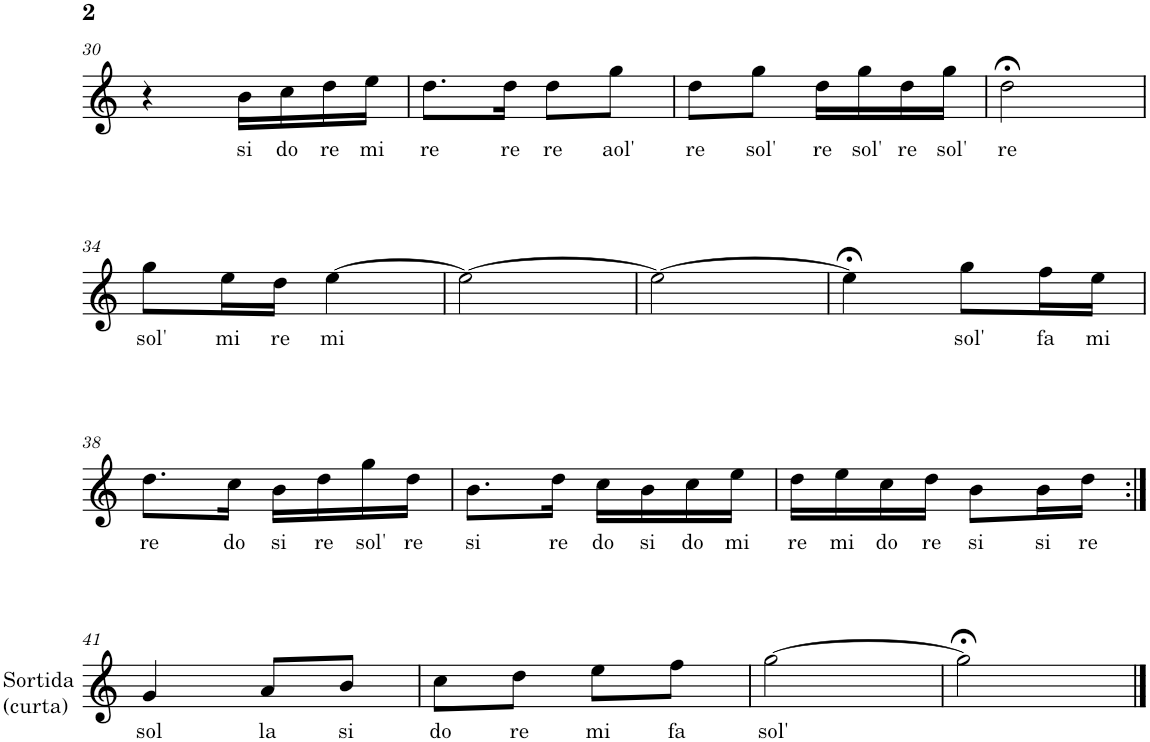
**kern	**text
*part1	*part1
*staff1	*staff1
*I"Gralla	*
*I'Gr. 1	*
!!LO:PB:g=z
*clefG2	*
*k[]	*
*M2/4	*
=30	=30
4r	.
!	!LO:LY:b
16b\LL	si
!	!LO:LY:b
16cc\	do
!	!LO:LY:b
16dd\	re
!	!LO:LY:b
16ee\JJ	mi
=31	=31
!	!LO:LY:b
8.dd\L	re
!	!LO:LY:b
16dd\Jk	re
!	!LO:LY:b
8dd\L	re
!	!LO:LY:b
8gg\J	aol'
=32	=32
!	!LO:LY:b
8dd\L	re
!	!LO:LY:b
8gg\J	sol'
!	!LO:LY:b
16dd\LL	re
!	!LO:LY:b
16gg\	sol'
!	!LO:LY:b
16dd\	re
!	!LO:LY:b
16gg\JJ	sol'
=33	=33
!	!LO:LY:b
2dd;<\	re
!!LO:LB:g=z
=34	=34
!	!LO:LY:b
8gg\L	sol'
!	!LO:LY:b
16ee\L	mi
!	!LO:LY:b
16dd\JJ	re
!	!LO:LY:b
[4ee\	mi
=35	=35
2ee\_	.
=36	=36
2ee\_	.
=37	=37
4ee;<\]	.
!	!LO:LY:b
8gg\L	sol'
!	!LO:LY:b
16ff\L	fa
!	!LO:LY:b
16ee\JJ	mi
!!LO:LB:g=z
=38	=38
!	!LO:LY:b
8.dd\L	re
!	!LO:LY:b
16cc\Jk	do
!	!LO:LY:b
16b\LL	si
!	!LO:LY:b
16dd\	re
!	!LO:LY:b
16gg\	sol'
!	!LO:LY:b
16dd\JJ	re
=39	=39
!	!LO:LY:b
8.b\L	si
!	!LO:LY:b
16dd\Jk	re
!	!LO:LY:b
16cc\LL	do
!	!LO:LY:b
16b\	si
!	!LO:LY:b
16cc\	do
!	!LO:LY:b
16ee\JJ	mi
=40	=40
!	!LO:LY:b
16dd\LL	re
!	!LO:LY:b
16ee\	mi
!	!LO:LY:b
16cc\	do
!	!LO:LY:b
16dd\JJ	re
!	!LO:LY:b
8b\L	si
!	!LO:LY:b
16b\L	si
!	!LO:LY:b
16dd\JJ	re
!!LO:LB:g=z
=41:|!	=41:|!
!LO:TX:a:t=Sortida	!
!LO:TX:a:t=(curta)	!
!	!LO:LY:b
4g/	sol
!	!LO:LY:b
8a/L	la
!	!LO:LY:b
8b/J	si
=42	=42
!	!LO:LY:b
8cc\L	do
!	!LO:LY:b
8dd\J	re
!	!LO:LY:b
8ee\L	mi
!	!LO:LY:b
8ff\J	fa
=43	=43
!	!LO:LY:b
[2gg\	sol'
=44	=44
2gg;<\]	.
==	==
*-	*-
